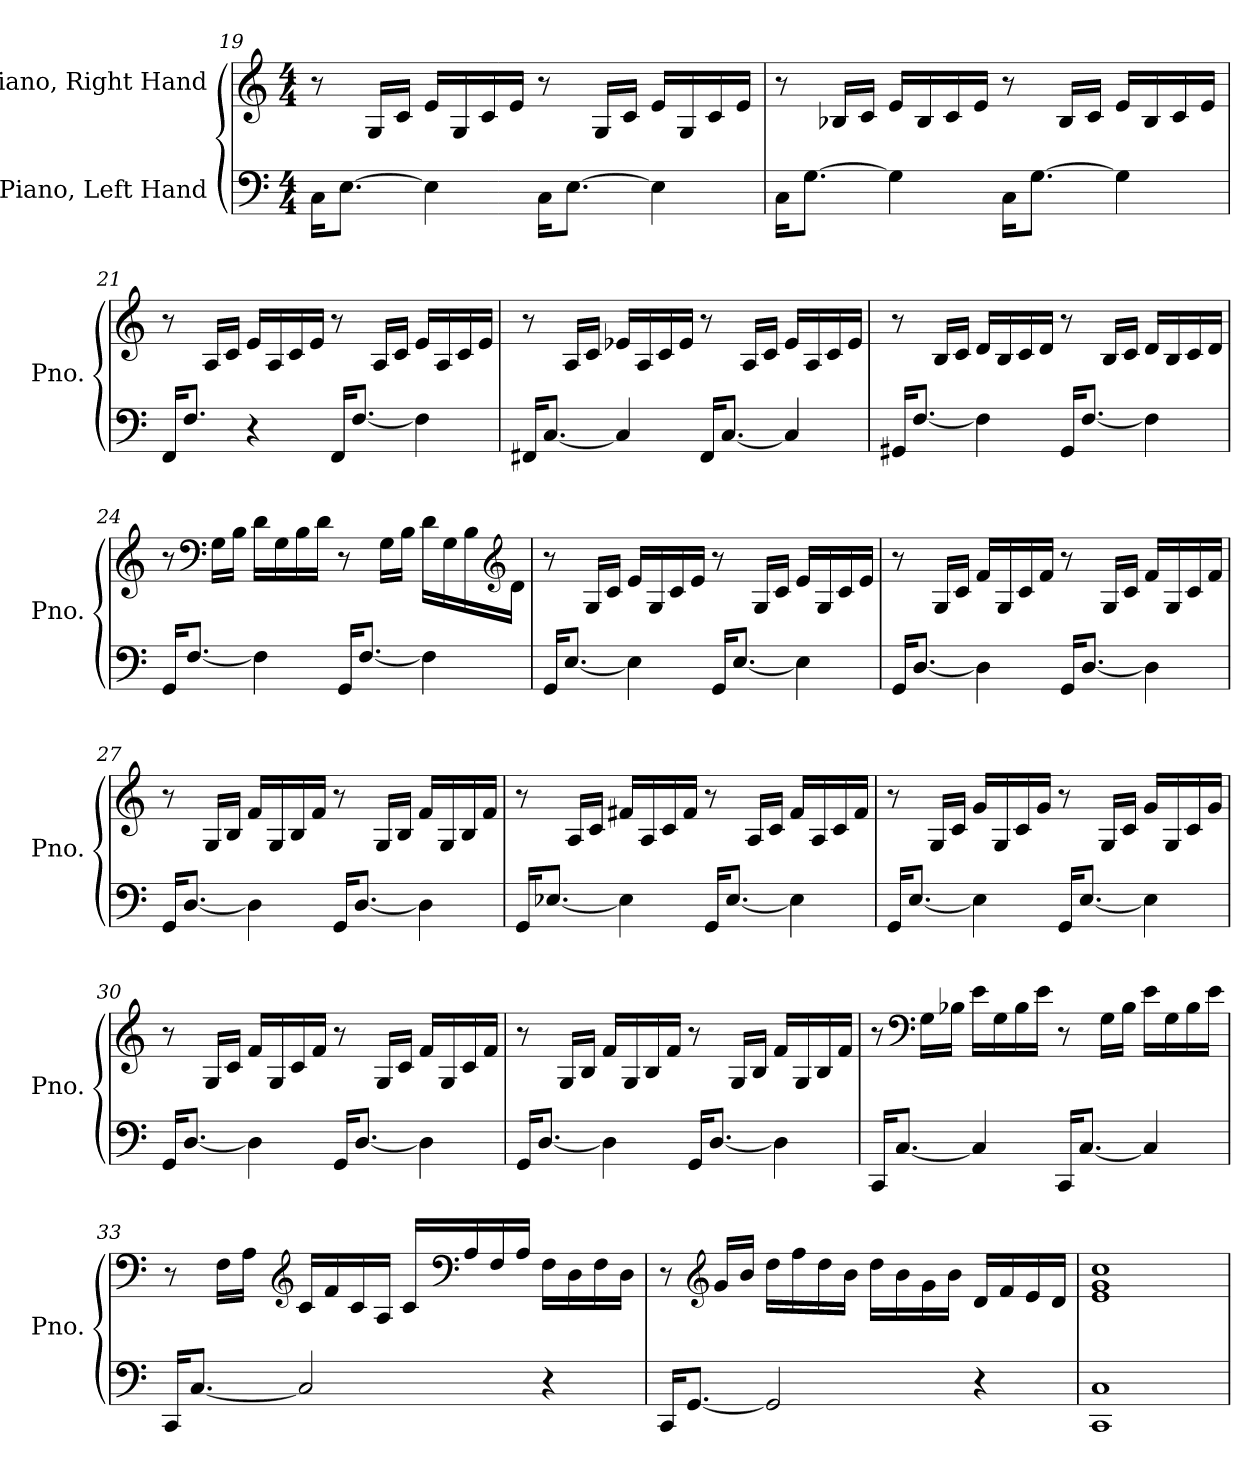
**kern	**kern
*part2	*part1
*staff2	*staff1
*I"Piano, Left Hand	*I"Piano, Right Hand
*I'Pno.	*I'Pno.
!!LO:LB:g=z
*clefF4	*clefG2
*k[]	*k[]
*M4/4	*M4/4
=19	=19
16C\KL	8r
[8.E\J	.
.	16G/LL
.	16c/JJ
4E\]	16e/LL
.	16G/
.	16c/
.	16e/JJ
16C\KL	8r
[8.E\J	.
.	16G/LL
.	16c/JJ
4E\]	16e/LL
.	16G/
.	16c/
.	16e/JJ
=20	=20
16C\KL	8r
[8.G\J	.
.	16B-X/LL
.	16c/JJ
4G\]	16e/LL
.	16B-/
.	16c/
.	16e/JJ
16C\KL	8r
[8.G\J	.
.	16B-/LL
.	16c/JJ
4G\]	16e/LL
.	16B-/
.	16c/
.	16e/JJ
!!LO:LB:g=z
=21	=21
16FF/KL	8r
8.F/J	.
.	16A/LL
.	16c/JJ
4r	16e/LL
.	16A/
.	16c/
.	16e/JJ
16FF/KL	8r
[8.F/J	.
.	16A/LL
.	16c/JJ
4F\]	16e/LL
.	16A/
.	16c/
.	16e/JJ
=22	=22
16FF#X/KL	8r
[8.C/J	.
.	16A/LL
.	16c/JJ
4C/]	16e-X/LL
.	16A/
.	16c/
.	16e-/JJ
16FF#/KL	8r
[8.C/J	.
.	16A/LL
.	16c/JJ
4C/]	16e-/LL
.	16A/
.	16c/
.	16e-/JJ
!!LO:LB:g=z
=23	=23
16GG#X/KL	8r
[8.F/J	.
.	16B/LL
.	16c/JJ
4F\]	16d/LL
.	16B/
.	16c/
.	16d/JJ
16GG#/KL	8r
[8.F/J	.
.	16B/LL
.	16c/JJ
4F\]	16d/LL
.	16B/
.	16c/
.	16d/JJ
=24	=24
16GG/KL	8r
[8.F/J	.
*	*clefF4
.	16G\LL
.	16B\JJ
4F\]	16d\LL
.	16G\
.	16B\
.	16d\JJ
16GG/KL	8r
[8.F/J	.
.	16G\LL
.	16B\JJ
4F\]	16d\LL
.	16G\
.	16B\
*	*clefG2
.	16d\JJ
!!LO:LB:g=z
=25	=25
16GG/KL	8r
[8.E/J	.
.	16G/LL
.	16c/JJ
4E\]	16e/LL
.	16G/
.	16c/
.	16e/JJ
16GG/KL	8r
[8.E/J	.
.	16G/LL
.	16c/JJ
4E\]	16e/LL
.	16G/
.	16c/
.	16e/JJ
=26	=26
16GG/KL	8r
[8.D/J	.
.	16G/LL
.	16c/JJ
4D\]	16f/LL
.	16G/
.	16c/
.	16f/JJ
16GG/KL	8r
[8.D/J	.
.	16G/LL
.	16c/JJ
4D\]	16f/LL
.	16G/
.	16c/
.	16f/JJ
!!LO:LB:g=z
=27	=27
16GG/KL	8r
[8.D/J	.
.	16G/LL
.	16B/JJ
4D\]	16f/LL
.	16G/
.	16B/
.	16f/JJ
16GG/KL	8r
[8.D/J	.
.	16G/LL
.	16B/JJ
4D\]	16f/LL
.	16G/
.	16B/
.	16f/JJ
=28	=28
16GG/KL	8r
[8.E-X/J	.
.	16A/LL
.	16c/JJ
4E-\]	16f#X/LL
.	16A/
.	16c/
.	16f#/JJ
16GG/KL	8r
[8.E-/J	.
.	16A/LL
.	16c/JJ
4E-\]	16f#/LL
.	16A/
.	16c/
.	16f#/JJ
!!LO:PB:g=z
=29	=29
16GG/KL	8r
[8.E/J	.
.	16G/LL
.	16c/JJ
4E\]	16g/LL
.	16G/
.	16c/
.	16g/JJ
16GG/KL	8r
[8.E/J	.
.	16G/LL
.	16c/JJ
4E\]	16g/LL
.	16G/
.	16c/
.	16g/JJ
=30	=30
16GG/KL	8r
[8.D/J	.
.	16G/LL
.	16c/JJ
4D\]	16f/LL
.	16G/
.	16c/
.	16f/JJ
16GG/KL	8r
[8.D/J	.
.	16G/LL
.	16c/JJ
4D\]	16f/LL
.	16G/
.	16c/
.	16f/JJ
!!LO:LB:g=z
=31	=31
16GG/KL	8r
[8.D/J	.
.	16G/LL
.	16B/JJ
4D\]	16f/LL
.	16G/
.	16B/
.	16f/JJ
16GG/KL	8r
[8.D/J	.
.	16G/LL
.	16B/JJ
4D\]	16f/LL
.	16G/
.	16B/
.	16f/JJ
=32	=32
16CC/KL	8r
[8.C/J	.
*	*clefF4
.	16G\LL
.	16B-X\JJ
4C/]	16e\LL
.	16G\
.	16B-\
.	16e\JJ
16CC/KL	8r
[8.C/J	.
.	16G\LL
.	16B-\JJ
4C/]	16e\LL
.	16G\
.	16B-\
.	16e\JJ
!!LO:LB:g=z
=33	=33
16CC/KL	8r
[8.C/J	.
.	16F\LL
.	16A\JJ
*	*clefG2
2C/]	16c/LL
.	16f/
.	16c/
.	16A/JJ
.	16c/LL
*	*clefF4
.	16A/
.	16F/
.	16A/JJ
4r	16F\LL
.	16D\
.	16F\
.	16D\JJ
=34	=34
16CC/KL	8r
[8.GG/J	.
*	*clefG2
.	16g/LL
.	16b/JJ
2GG/]	16dd\LL
.	16ff\
.	16dd\
.	16b\JJ
.	16dd\LL
.	16b\
.	16g\
.	16b\JJ
4r	16d/LL
.	16f/
.	16e/
.	16d/JJ
=35	=35
1CC 1C	1e 1g 1cc
=	=
*-	*-
